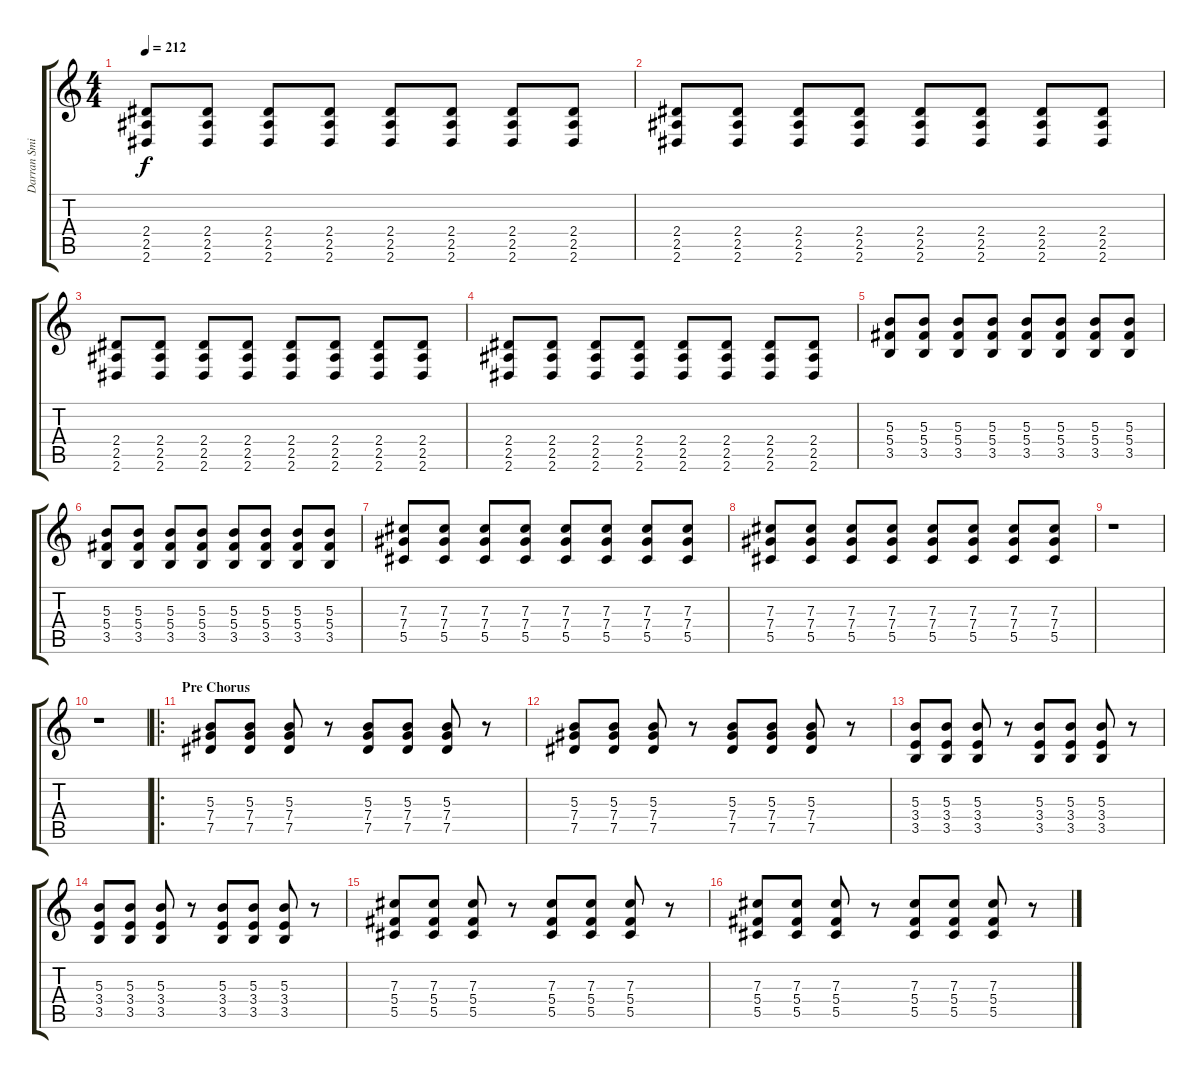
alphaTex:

\track ("Darran Smith" "Darran Smi") {instrument distortionguitar}
\staff {score tabs}
\tuning (Eb4 Bb3 Gb3 Db3 Ab2 Db2) {hide}
\ts (4 4)
\tempo 212
\clef g2
\ks c
(2.4 2.5 2.6).8{dy f} (2.4 2.5 2.6).8 (2.4 2.5 2.6).8 (2.4 2.5 2.6).8 (2.4 2.5 2.6).8 (2.4 2.5 2.6).8 (2.4 2.5 2.6).8 (2.4 2.5 2.6).8 |
(2.4 2.5 2.6).8 (2.4 2.5 2.6).8 (2.4 2.5 2.6).8 (2.4 2.5 2.6).8 (2.4 2.5 2.6).8 (2.4 2.5 2.6).8 (2.4 2.5 2.6).8 (2.4 2.5 2.6).8 |
(2.4 2.5 2.6).8 (2.4 2.5 2.6).8 (2.4 2.5 2.6).8 (2.4 2.5 2.6).8 (2.4 2.5 2.6).8 (2.4 2.5 2.6).8 (2.4 2.5 2.6).8 (2.4 2.5 2.6).8 |
(2.4 2.5 2.6).8 (2.4 2.5 2.6).8 (2.4 2.5 2.6).8 (2.4 2.5 2.6).8 (2.4 2.5 2.6).8 (2.4 2.5 2.6).8 (2.4 2.5 2.6).8 (2.4 2.5 2.6).8 |
(5.3 5.4 3.5).8 (5.3 5.4 3.5).8 (5.3 5.4 3.5).8 (5.3 5.4 3.5).8 (5.3 5.4 3.5).8 (5.3 5.4 3.5).8 (5.3 5.4 3.5).8 (5.3 5.4 3.5).8 |
(5.3 5.4 3.5).8 (5.3 5.4 3.5).8 (5.3 5.4 3.5).8 (5.3 5.4 3.5).8 (5.3 5.4 3.5).8 (5.3 5.4 3.5).8 (5.3 5.4 3.5).8 (5.3 5.4 3.5).8 |
(7.3 7.4 5.5).8 (7.3 7.4 5.5).8 (7.3 7.4 5.5).8 (7.3 7.4 5.5).8 (7.3 7.4 5.5).8 (7.3 7.4 5.5).8 (7.3 7.4 5.5).8 (7.3 7.4 5.5).8 |
(7.3 7.4 5.5).8 (7.3 7.4 5.5).8 (7.3 7.4 5.5).8 (7.3 7.4 5.5).8 (7.3 7.4 5.5).8 (7.3 7.4 5.5).8 (7.3 7.4 5.5).8 (7.3 7.4 5.5).8 |
r.1 |
r.1 |
\ro
\section ("" "Pre Chorus")
(5.3 7.4 7.5).8 (5.3 7.4 7.5).8 (5.3 7.4 7.5).8 r.8 (5.3 7.4 7.5).8 (5.3 7.4 7.5).8 (5.3 7.4 7.5).8 r.8 |
(5.3 7.4 7.5).8 (5.3 7.4 7.5).8 (5.3 7.4 7.5).8 r.8 (5.3 7.4 7.5).8 (5.3 7.4 7.5).8 (5.3 7.4 7.5).8 r.8 |
(5.3 3.4 3.5).8 (5.3 3.4 3.5).8 (5.3 3.4 3.5).8 r.8 (5.3 3.4 3.5).8 (5.3 3.4 3.5).8 (5.3 3.4 3.5).8 r.8 |
(5.3 3.4 3.5).8 (5.3 3.4 3.5).8 (5.3 3.4 3.5).8 r.8 (5.3 3.4 3.5).8 (5.3 3.4 3.5).8 (5.3 3.4 3.5).8 r.8 |
(7.3 5.4 5.5).8 (7.3 5.4 5.5).8 (7.3 5.4 5.5).8 r.8 (7.3 5.4 5.5).8 (7.3 5.4 5.5).8 (7.3 5.4 5.5).8 r.8 |
(7.3 5.4 5.5).8 (7.3 5.4 5.5).8 (7.3 5.4 5.5).8 r.8 (7.3 5.4 5.5).8 (7.3 5.4 5.5).8 (7.3 5.4 5.5).8 r.8
